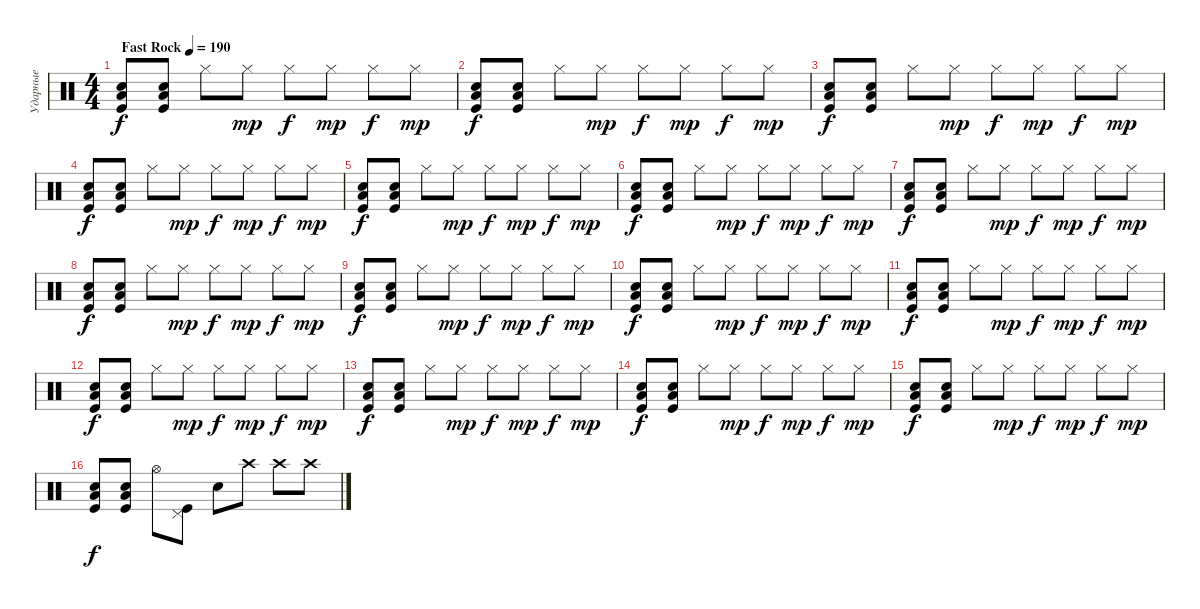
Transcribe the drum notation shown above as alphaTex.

\track ("Ударные" "Ударные") {instrument percussion}
\staff {score}
\articulation defaults
\ts (4 4)
\tempo (190 "Fast Rock")
\clef neutral
\ks c
("Snare (hit) 2" "Low Floor Tom (hit)" "Kick (hit)").8{dy f} ("Snare (hit) 2" "Low Floor Tom (hit)" "Kick (hit)").8 "Hi-Hat (closed)".8 "Hi-Hat (closed)".8{dy mp} "Hi-Hat (closed)".8{dy f} "Hi-Hat (closed)".8{dy mp} "Hi-Hat (closed)".8{dy f} "Hi-Hat (closed)".8{dy mp} |
("Snare (hit) 2" "Low Floor Tom (hit)" "Kick (hit)").8{dy f} ("Snare (hit) 2" "Low Floor Tom (hit)" "Kick (hit)").8 "Hi-Hat (closed)".8 "Hi-Hat (closed)".8{dy mp} "Hi-Hat (closed)".8{dy f} "Hi-Hat (closed)".8{dy mp} "Hi-Hat (closed)".8{dy f} "Hi-Hat (closed)".8{dy mp} |
("Snare (hit) 2" "Low Floor Tom (hit)" "Kick (hit)").8{dy f} ("Snare (hit) 2" "Low Floor Tom (hit)" "Kick (hit)").8 "Hi-Hat (closed)".8 "Hi-Hat (closed)".8{dy mp} "Hi-Hat (closed)".8{dy f} "Hi-Hat (closed)".8{dy mp} "Hi-Hat (closed)".8{dy f} "Hi-Hat (closed)".8{dy mp} |
("Snare (hit) 2" "Low Floor Tom (hit)" "Kick (hit)").8{dy f} ("Snare (hit) 2" "Low Floor Tom (hit)" "Kick (hit)").8 "Hi-Hat (closed)".8 "Hi-Hat (closed)".8{dy mp} "Hi-Hat (closed)".8{dy f} "Hi-Hat (closed)".8{dy mp} "Hi-Hat (closed)".8{dy f} "Hi-Hat (closed)".8{dy mp} |
("Snare (hit) 2" "Low Floor Tom (hit)" "Kick (hit)").8{dy f} ("Snare (hit) 2" "Low Floor Tom (hit)" "Kick (hit)").8 "Hi-Hat (closed)".8 "Hi-Hat (closed)".8{dy mp} "Hi-Hat (closed)".8{dy f} "Hi-Hat (closed)".8{dy mp} "Hi-Hat (closed)".8{dy f} "Hi-Hat (closed)".8{dy mp} |
("Snare (hit) 2" "Low Floor Tom (hit)" "Kick (hit)").8{dy f} ("Snare (hit) 2" "Low Floor Tom (hit)" "Kick (hit)").8 "Hi-Hat (closed)".8 "Hi-Hat (closed)".8{dy mp} "Hi-Hat (closed)".8{dy f} "Hi-Hat (closed)".8{dy mp} "Hi-Hat (closed)".8{dy f} "Hi-Hat (closed)".8{dy mp} |
("Snare (hit) 2" "Low Floor Tom (hit)" "Kick (hit)").8{dy f} ("Snare (hit) 2" "Low Floor Tom (hit)" "Kick (hit)").8 "Hi-Hat (closed)".8 "Hi-Hat (closed)".8{dy mp} "Hi-Hat (closed)".8{dy f} "Hi-Hat (closed)".8{dy mp} "Hi-Hat (closed)".8{dy f} "Hi-Hat (closed)".8{dy mp} |
("Snare (hit) 2" "Low Floor Tom (hit)" "Kick (hit)").8{dy f} ("Snare (hit) 2" "Low Floor Tom (hit)" "Kick (hit)").8 "Hi-Hat (closed)".8 "Hi-Hat (closed)".8{dy mp} "Hi-Hat (closed)".8{dy f} "Hi-Hat (closed)".8{dy mp} "Hi-Hat (closed)".8{dy f} "Hi-Hat (closed)".8{dy mp} |
("Snare (hit) 2" "Low Floor Tom (hit)" "Kick (hit)").8{dy f} ("Snare (hit) 2" "Low Floor Tom (hit)" "Kick (hit)").8 "Hi-Hat (closed)".8 "Hi-Hat (closed)".8{dy mp} "Hi-Hat (closed)".8{dy f} "Hi-Hat (closed)".8{dy mp} "Hi-Hat (closed)".8{dy f} "Hi-Hat (closed)".8{dy mp} |
("Snare (hit) 2" "Low Floor Tom (hit)" "Kick (hit)").8{dy f} ("Snare (hit) 2" "Low Floor Tom (hit)" "Kick (hit)").8 "Hi-Hat (closed)".8 "Hi-Hat (closed)".8{dy mp} "Hi-Hat (closed)".8{dy f} "Hi-Hat (closed)".8{dy mp} "Hi-Hat (closed)".8{dy f} "Hi-Hat (closed)".8{dy mp} |
("Snare (hit) 2" "Low Floor Tom (hit)" "Kick (hit)").8{dy f} ("Snare (hit) 2" "Low Floor Tom (hit)" "Kick (hit)").8 "Hi-Hat (closed)".8 "Hi-Hat (closed)".8{dy mp} "Hi-Hat (closed)".8{dy f} "Hi-Hat (closed)".8{dy mp} "Hi-Hat (closed)".8{dy f} "Hi-Hat (closed)".8{dy mp} |
("Snare (hit) 2" "Low Floor Tom (hit)" "Kick (hit)").8{dy f} ("Snare (hit) 2" "Low Floor Tom (hit)" "Kick (hit)").8 "Hi-Hat (closed)".8 "Hi-Hat (closed)".8{dy mp} "Hi-Hat (closed)".8{dy f} "Hi-Hat (closed)".8{dy mp} "Hi-Hat (closed)".8{dy f} "Hi-Hat (closed)".8{dy mp} |
("Snare (hit) 2" "Low Floor Tom (hit)" "Kick (hit)").8{dy f} ("Snare (hit) 2" "Low Floor Tom (hit)" "Kick (hit)").8 "Hi-Hat (closed)".8 "Hi-Hat (closed)".8{dy mp} "Hi-Hat (closed)".8{dy f} "Hi-Hat (closed)".8{dy mp} "Hi-Hat (closed)".8{dy f} "Hi-Hat (closed)".8{dy mp} |
("Snare (hit) 2" "Low Floor Tom (hit)" "Kick (hit)").8{dy f} ("Snare (hit) 2" "Low Floor Tom (hit)" "Kick (hit)").8 "Hi-Hat (closed)".8 "Hi-Hat (closed)".8{dy mp} "Hi-Hat (closed)".8{dy f} "Hi-Hat (closed)".8{dy mp} "Hi-Hat (closed)".8{dy f} "Hi-Hat (closed)".8{dy mp} |
("Snare (hit) 2" "Low Floor Tom (hit)" "Kick (hit)").8{dy f} ("Snare (hit) 2" "Low Floor Tom (hit)" "Kick (hit)").8 "Hi-Hat (closed)".8 "Hi-Hat (closed)".8{dy mp} "Hi-Hat (closed)".8{dy f} "Hi-Hat (closed)".8{dy mp} "Hi-Hat (closed)".8{dy f} "Hi-Hat (closed)".8{dy mp} |
("Snare (hit) 2" "Low Floor Tom (hit)" "Kick (hit)").8{dy f} ("Snare (hit) 2" "Low Floor Tom (hit)" "Kick (hit)").8 "Hi-Hat (open)".8 ("Pedal Hi-Hat (hit)" "Kick (hit)").8 "Snare (hit) 2".8 "Crash high (hit)".8 "Crash high (hit)".8 "Crash high (hit)".8
